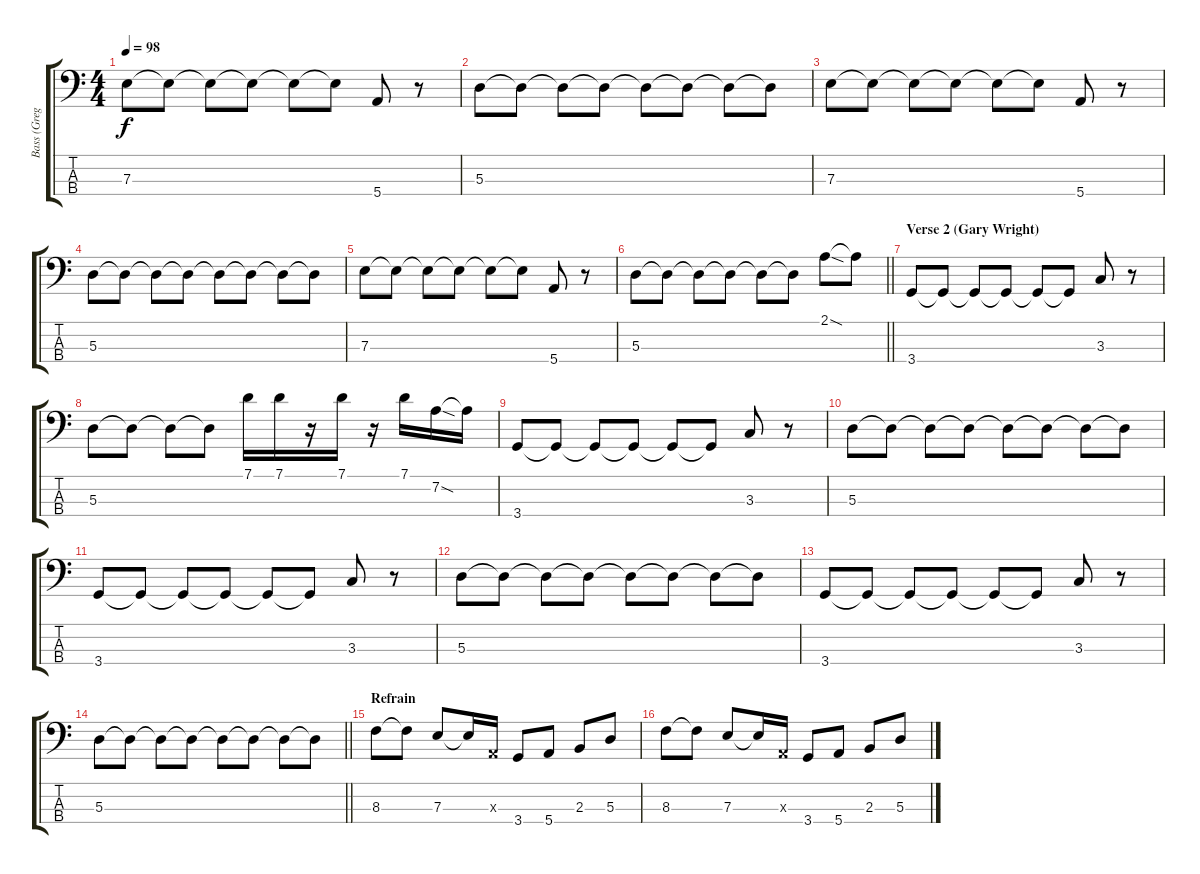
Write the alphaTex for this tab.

\track ("Bass (Greg Ridley)" "Bass (Greg") {instrument electricbassfinger}
\staff {score tabs}
\tuning (G2 D2 A1 E1) {hide}
\ts (4 4)
\tempo 98
\clef f4
\ks c
7.3.8{dy f} 7.3{t}.8 7.3{t}.8 7.3{t}.8 7.3{t}.8 7.3{t}.8 5.4.8 r.8 |
5.3.8 5.3{t}.8 5.3{t}.8 5.3{t}.8 5.3{t}.8 5.3{t}.8 5.3{t}.8 5.3{t}.8 |
7.3.8 7.3{t}.8 7.3{t}.8 7.3{t}.8 7.3{t}.8 7.3{t}.8 5.4.8 r.8 |
5.3.8 5.3{t}.8 5.3{t}.8 5.3{t}.8 5.3{t}.8 5.3{t}.8 5.3{t}.8 5.3{t}.8 |
7.3.8 7.3{t}.8 7.3{t}.8 7.3{t}.8 7.3{t}.8 7.3{t}.8 5.4.8 r.8 |
\barLineRight lightlight
5.3.8 5.3{t}.8 5.3{t}.8 5.3{t}.8 5.3{t}.8 5.3{t}.8 2.1{sod}.8 2.1{t}.8 |
\section ("" "Verse 2 (Gary Wright)")
3.4.8 3.4{t}.8 3.4{t}.8 3.4{t}.8 3.4{t}.8 3.4{t}.8 3.3.8 r.8 |
5.3.8 5.3{t}.8 5.3{t}.8 5.3{t}.8 7.1.16 7.1.16 r.16 7.1.16 r.16 7.1.16 7.2{sod}.16 7.2{t}.16 |
3.4.8 3.4{t}.8 3.4{t}.8 3.4{t}.8 3.4{t}.8 3.4{t}.8 3.3.8 r.8 |
5.3.8 5.3{t}.8 5.3{t}.8 5.3{t}.8 5.3{t}.8 5.3{t}.8 5.3{t}.8 5.3{t}.8 |
3.4.8 3.4{t}.8 3.4{t}.8 3.4{t}.8 3.4{t}.8 3.4{t}.8 3.3.8 r.8 |
5.3.8 5.3{t}.8 5.3{t}.8 5.3{t}.8 5.3{t}.8 5.3{t}.8 5.3{t}.8 5.3{t}.8 |
3.4.8 3.4{t}.8 3.4{t}.8 3.4{t}.8 3.4{t}.8 3.4{t}.8 3.3.8 r.8 |
\barLineRight lightlight
5.3.8 5.3{t}.8 5.3{t}.8 5.3{t}.8 5.3{t}.8 5.3{t}.8 5.3{t}.8 5.3{t}.8 |
\section ("" "Refrain")
8.3.8 8.3{t}.8 7.3.8 7.3{t}.16 0.3{x}.16 3.4.8 5.4.8 2.3.8 5.3.8 |
8.3.8 8.3{t}.8 7.3.8 7.3{t}.16 0.3{x}.16 3.4.8 5.4.8 2.3.8 5.3.8
